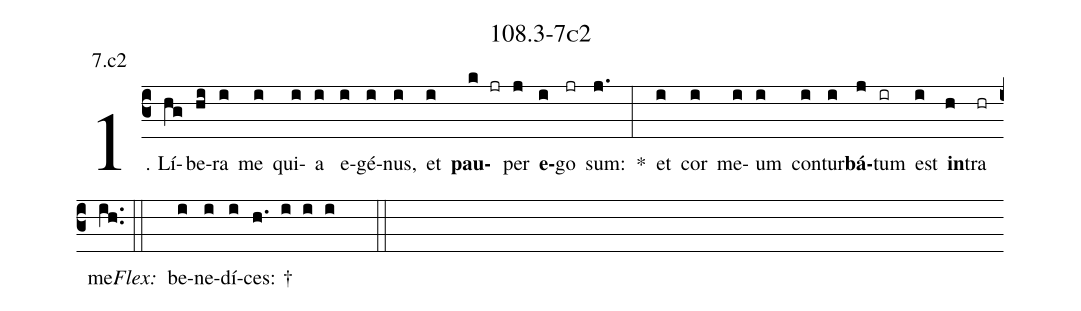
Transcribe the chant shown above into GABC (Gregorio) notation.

name: 108.3-7c2;
annotation: 7.c2;
%%
(c3)1. Lí(hg)be(hi)ra(i) me(i) qui(i)a(i) e(i)gé(i)nus,(i) et(i) <b>pau</b>(k jr)per(j) <b>e</b>(i)go(jr) sum:(j.) *(:) et(i) cor(i) me(i)um(i) con(i)tur(i)<b>bá</b>(j)tum(ir) est(i) <b>in</b>(h)tra(hr) me.(ih..) (::)
<i>Flex:</i>()  be(i)ne(i)dí(i)ces: †(h. i i i  ::)
